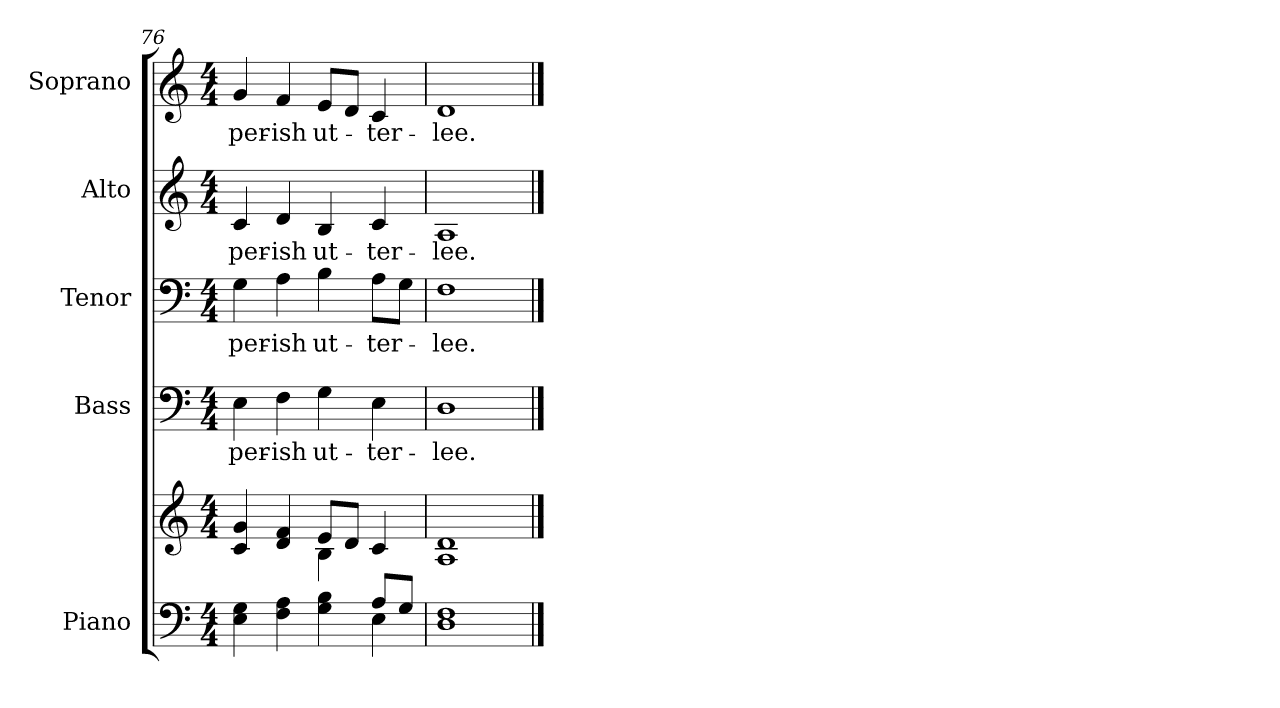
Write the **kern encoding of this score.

**kern	**kern	**kern	**text	**kern	**text	**kern	**text	**kern	**text
*part5	*part5	*part4	*part4	*part3	*part3	*part2	*part2	*part1	*part1
*staff6	*staff5	*staff4	*staff4	*staff3	*staff3	*staff2	*staff2	*staff1	*staff1
*I"Piano	*	*I"Bass	*	*I"Tenor	*	*I"Alto	*	*I"Soprano	*
*I'Pno.	*	*I'B.	*	*I'T.	*	*I'A.	*	*I'S.	*
*clefF4	*clefG2	*clefF4	*	*clefF4	*	*clefG2	*	*clefG2	*
*k[]	*k[]	*k[]	*	*k[]	*	*k[]	*	*k[]	*
*C:	*C:	*C:	*	*C:	*	*C:	*	*C:	*
*M4/4	*M4/4	*M4/4	*	*M4/4	*	*M4/4	*	*M4/4	*
=76	=76	=76	=76	=76	=76	=76	=76	=76	=76
*^	*^	*	*	*	*	*	*	*	*
!	!	!	!	!	!LO:LY:b:color=#000000	!	!	!	!	!	!
!	!	!	!	!	!	!	!LO:LY:b:color=#000000	!	!	!	!
!	!	!	!	!	!	!	!	!	!LO:LY:b:color=#000000	!	!
!	!	!	!	!	!	!	!	!	!	!	!LO:LY:b:color=#000000
4Ei\ 4Gi	2ryy	4ci/ 4gi	2ryy	4Ei\	per-	4Gi\	per-	4ci/	per-	4gi/	per-
!	!	!	!	!	!LO:LY:b:color=#000000	!	!	!	!	!	!
!	!	!	!	!	!	!	!LO:LY:b:color=#000000	!	!	!	!
!	!	!	!	!	!	!	!	!	!LO:LY:b:color=#000000	!	!
!	!	!	!	!	!	!	!	!	!	!	!LO:LY:b:color=#000000
4Fi\ 4Ai	.	4di/ 4fi	.	4Fi\	-ish	4Ai\	-ish	4di/	-ish	4fi/	-ish
!	!	!	!	!	!LO:LY:b:color=#000000	!	!	!	!	!	!
!	!	!	!	!	!	!	!LO:LY:b:color=#000000	!	!	!	!
!	!	!	!	!	!	!	!	!	!LO:LY:b:color=#000000	!	!
!	!	!	!	!	!	!	!	!	!	!	!LO:LY:b:color=#000000
4Gi\ 4Bi	4ryy	8ei/L	4Bi\	4Gi\	ut-	4Bi\	ut-	4Bi/	ut-	8ei/L	ut-
.	.	8di/J	.	.	.	.	.	.	.	8di/J	.
!	!	!	!	!	!LO:LY:b:color=#000000	!	!	!	!	!	!
!	!	!	!	!	!	!	!LO:LY:b:color=#000000	!	!	!	!
!	!	!	!	!	!	!	!	!	!LO:LY:b:color=#000000	!	!
!	!	!	!	!	!	!	!	!	!	!	!LO:LY:b:color=#000000
8Ai/L	4Ei\	4ci/	4ryy	4Ei\	-ter-	8Ai\L	-ter-	4ci/	-ter-	4ci/	-ter-
8Gi/J	.	.	.	.	.	8Gi\J	.	.	.	.	.
*v	*v	*	*	*	*	*	*	*	*	*	*
*	*v	*v	*	*	*	*	*	*	*	*
!!LO:PB:g=z
=77	=77	=77	=77	=77	=77	=77	=77	=77	=77
!	!	!	!LO:LY:b:color=#000000	!	!	!	!	!	!
!	!	!	!	!	!LO:LY:b:color=#000000	!	!	!	!
!	!	!	!	!	!	!	!LO:LY:b:color=#000000	!	!
!	!	!	!	!	!	!	!	!	!LO:LY:b:color=#000000
1Di 1Fi	1Ai 1di	1Di	-lee.	1Fi	-lee.	1Ai	-lee.	1di	-lee.
==	==	==	==	==	==	==	==	==	==
*-	*-	*-	*-	*-	*-	*-	*-	*-	*-
